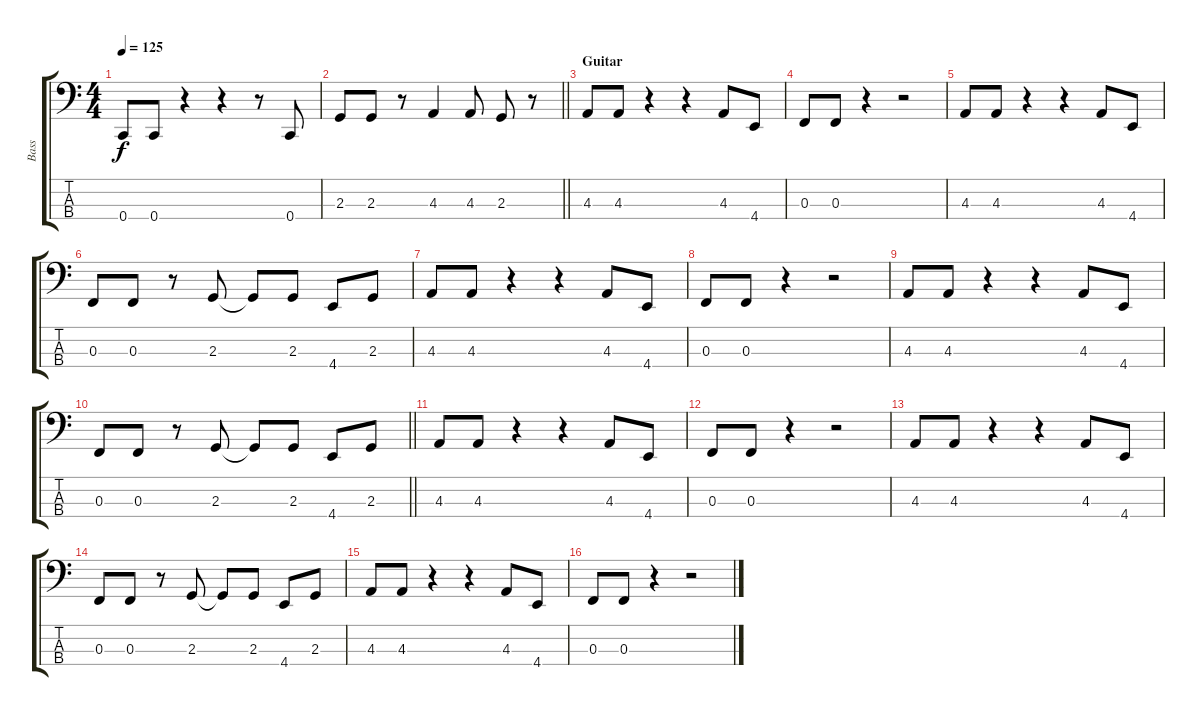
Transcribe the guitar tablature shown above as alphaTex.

\track ("Bass" "Bass") {instrument synthbass2}
\staff {score tabs}
\tuning (Eb2 Bb1 F1 C1) {hide}
\ts (4 4)
\tempo 125
\clef f4
\ks c
0.4.8{dy f} 0.4.8 r.4 r.4 r.8 0.4.8 |
\barLineRight lightlight
2.3.8 2.3.8 r.8 4.3.4 4.3.8 2.3.8 r.8 |
\section ("" "Guitar")
4.3.8 4.3.8 r.4 r.4 4.3.8 4.4.8 |
0.3.8 0.3.8 r.4 r.2 |
4.3.8 4.3.8 r.4 r.4 4.3.8 4.4.8 |
0.3.8 0.3.8 r.8 2.3.8 2.3{t}.8 2.3.8 4.4.8 2.3.8 |
4.3.8 4.3.8 r.4 r.4 4.3.8 4.4.8 |
0.3.8 0.3.8 r.4 r.2 |
4.3.8 4.3.8 r.4 r.4 4.3.8 4.4.8 |
\barLineRight lightlight
0.3.8 0.3.8 r.8 2.3.8 2.3{t}.8 2.3.8 4.4.8 2.3.8 |
\section ("" "")
4.3.8 4.3.8 r.4 r.4 4.3.8 4.4.8 |
0.3.8 0.3.8 r.4 r.2 |
4.3.8 4.3.8 r.4 r.4 4.3.8 4.4.8 |
0.3.8 0.3.8 r.8 2.3.8 2.3{t}.8 2.3.8 4.4.8 2.3.8 |
4.3.8 4.3.8 r.4 r.4 4.3.8 4.4.8 |
0.3.8 0.3.8 r.4 r.2
